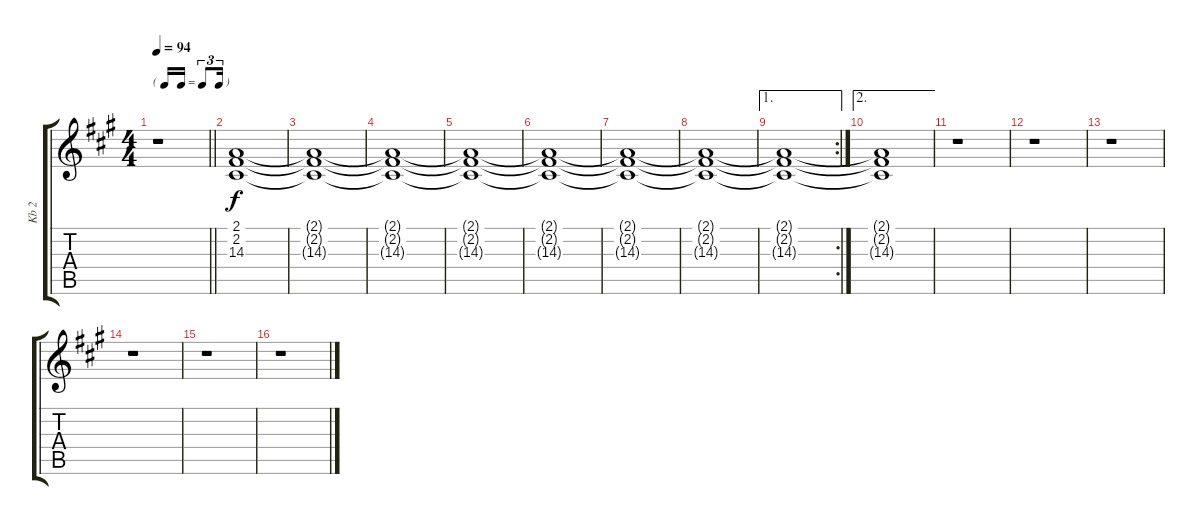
\track ("Kb 2" "Kb 2") {instrument pad2warm}
\staff {score tabs}
\tuning (E4 B3 G3 D3 A2 E2) {hide}
\ts (4 4)
\tf triplet16th
\tempo 94
\clef g2
\barLineRight lightlight
\ks a
r.1{dy f} |
(2.1 2.2 14.3).1 |
(2.1{t} 2.2{t} 14.3{t}).1 |
(2.1{t} 2.2{t} 14.3{t}).1 |
(2.1{t} 2.2{t} 14.3{t}).1 |
(2.1{t} 2.2{t} 14.3{t}).1 |
(2.1{t} 2.2{t} 14.3{t}).1 |
(2.1{t} 2.2{t} 14.3{t}).1 |
\ae 1
\rc 2
(2.1{t} 2.2{t} 14.3{t}).1 |
\ae 2
(2.1{t} 2.2{t} 14.3{t}).1 |
r.1 |
r.1 |
r.1 |
r.1 |
r.1 |
r.1
